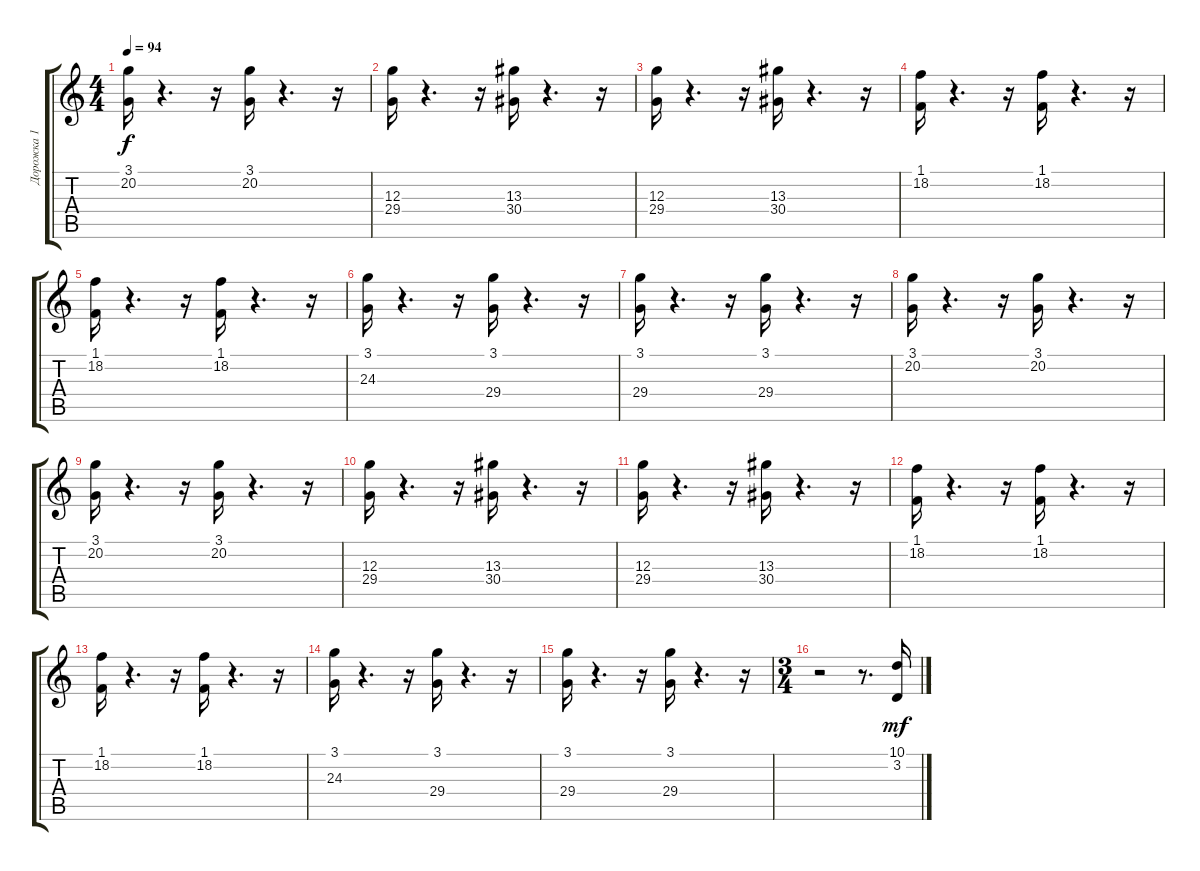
\track ("Дорожка 1" "Дорожка 1") {instrument stringensemble1}
\staff {score tabs}
\tuning (E4 B3 G3 D3 A2 E2) {hide}
\ts (4 4)
\tempo 94
\clef g2
\ks c
(3.1 20.2).16{dy f} r.4{d} r.16 (3.1 20.2).16 r.4{d} r.16 |
(12.3 29.4).16 r.4{d} r.16 (13.3 30.4).16 r.4{d} r.16 |
(12.3 29.4).16 r.4{d} r.16 (13.3 30.4).16 r.4{d} r.16 |
(1.1 18.2).16 r.4{d} r.16 (1.1 18.2).16 r.4{d} r.16 |
(1.1 18.2).16 r.4{d} r.16 (1.1 18.2).16 r.4{d} r.16 |
(3.1 24.3).16 r.4{d} r.16 (3.1 29.4).16 r.4{d} r.16 |
(3.1 29.4).16 r.4{d} r.16 (3.1 29.4).16 r.4{d} r.16 |
(3.1 20.2).16 r.4{d} r.16 (3.1 20.2).16 r.4{d} r.16 |
(3.1 20.2).16 r.4{d} r.16 (3.1 20.2).16 r.4{d} r.16 |
(12.3 29.4).16 r.4{d} r.16 (13.3 30.4).16 r.4{d} r.16 |
(12.3 29.4).16 r.4{d} r.16 (13.3 30.4).16 r.4{d} r.16 |
(1.1 18.2).16 r.4{d} r.16 (1.1 18.2).16 r.4{d} r.16 |
(1.1 18.2).16 r.4{d} r.16 (1.1 18.2).16 r.4{d} r.16 |
(3.1 24.3).16 r.4{d} r.16 (3.1 29.4).16 r.4{d} r.16 |
(3.1 29.4).16 r.4{d} r.16 (3.1 29.4).16 r.4{d} r.16 |
\ts (3 4)
r.2 r.8{d} (10.1 3.2).16{dy mf}
